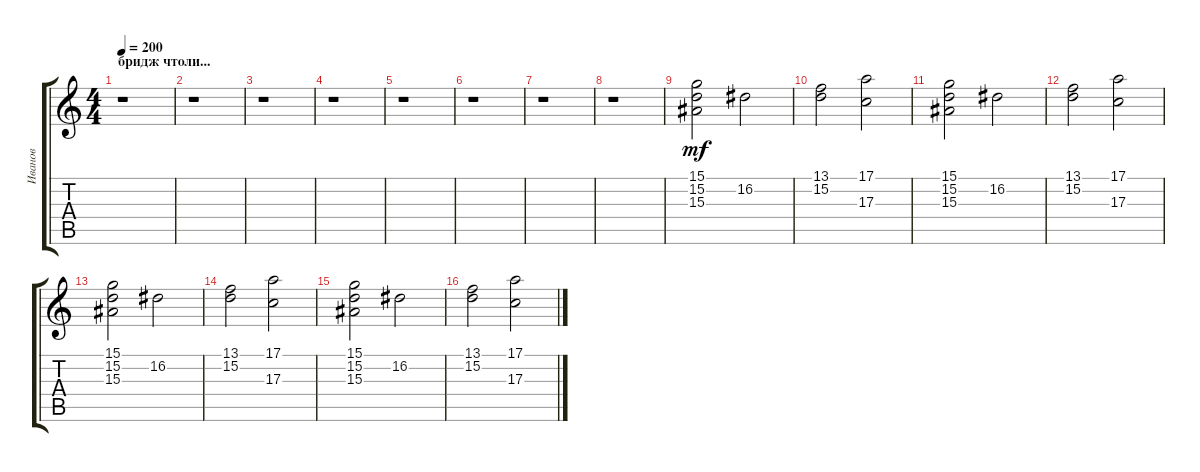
\track ("Иванов" "Иванов") {instrument tremolostrings}
\staff {score tabs}
\tuning (E4 B3 G3 D3 A2 E2) {hide}
\ts (4 4)
\section ("" "бридж чтоли...")
\tempo 200
\clef g2
\ks c
r.1{dy f} |
r.1 |
r.1 |
r.1 |
r.1 |
r.1 |
r.1 |
r.1 |
(15.1 15.2 15.3).2{dy mf instrument celesta} 16.2.2 |
(13.1 15.2).2 (17.1 17.3).2 |
(15.1 15.2 15.3).2 16.2.2 |
(13.1 15.2).2 (17.1 17.3).2 |
(15.1 15.2 15.3).2 16.2.2 |
(13.1 15.2).2 (17.1 17.3).2 |
(15.1 15.2 15.3).2 16.2.2 |
(13.1 15.2).2 (17.1 17.3).2
